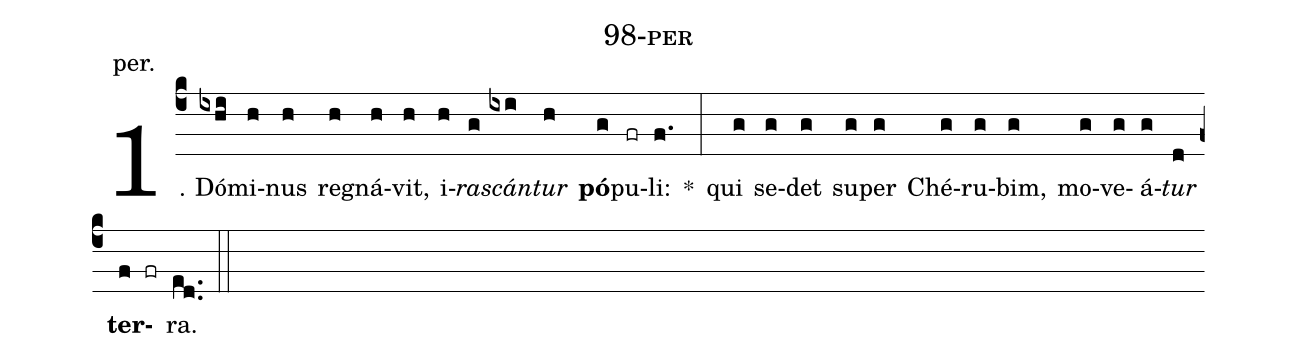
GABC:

name: 98-per;
annotation: per.;
%%
(c4)1. Dó(ixhi)mi(h)nus(h) re(h)gná(h)vit,(h) i(h)<i>ras</i>(g)<i>cán</i>(ixi)<i>tur</i>(h) <b>pó</b>(g)pu(fr)li:(f.) *(:) qui(g) se(g)det(g) su(g)per(g) Ché(g)ru(g)bim,(g) mo(g)ve(g)á(g)<i>tur</i>(d) <b>ter</b>(f fr)ra.(ed..) (::)
